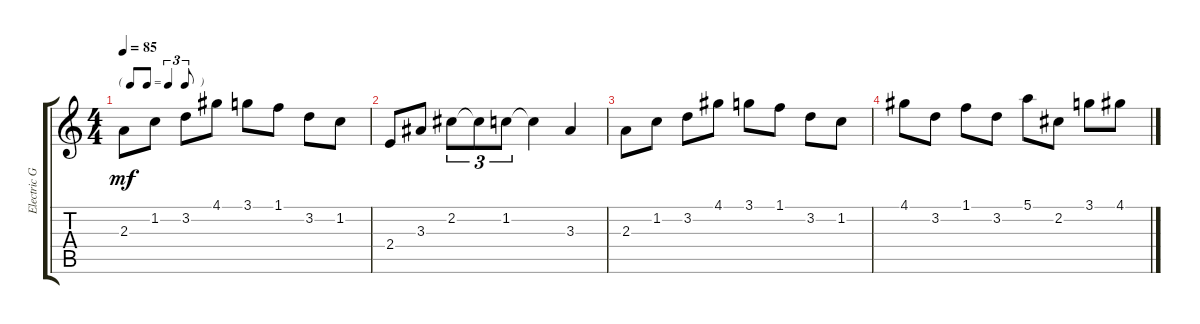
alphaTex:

\track ("Electric Guitar" "Electric G") {instrument electricguitarclean}
\staff {score tabs}
\tuning (E4 B3 G3 D3 A2 E2) {hide}
\ts (4 4)
\tf triplet8th
\tempo 85
\clef g2
\ks c
2.3.8{dy mf instrument electricguitarclean} 1.2.8 3.2.8 4.1.8 3.1.8 1.1.8 3.2.8 1.2.8 |
2.4.8 3.3.8 2.2.8{tu (3 2)} 2.2{t}.8{tu (3 2)} 1.2.8{tu (3 2)} 1.2{t}.4 3.3.4 |
2.3.8 1.2.8 3.2.8 4.1.8 3.1.8 1.1.8 3.2.8 1.2.8 |
4.1.8 3.2.8 1.1.8 3.2.8 5.1.8 2.2.8 3.1.8 4.1.8
